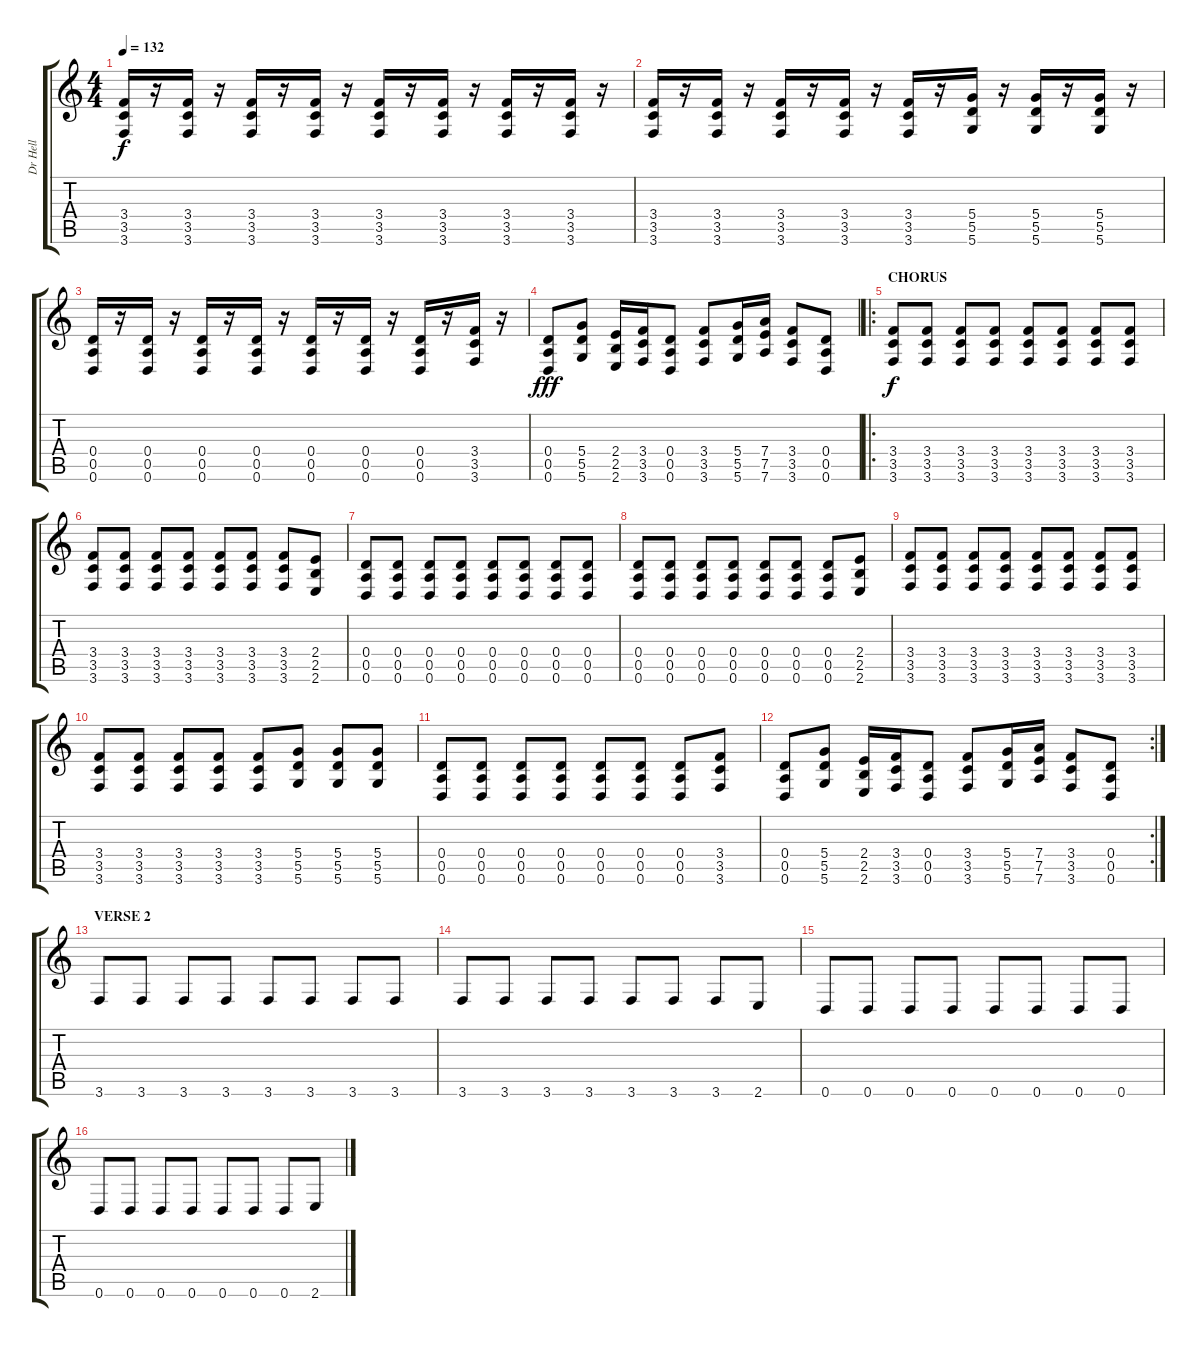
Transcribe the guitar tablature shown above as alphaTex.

\track ("Dr Hell" "Dr Hell") {instrument distortionguitar}
\staff {score tabs}
\tuning (E4 B3 G3 D3 A2 D2) {hide}
\ts (4 4)
\tempo 132
\clef g2
\ks c
(3.4 3.5 3.6).16{dy f} r.16 (3.4 3.5 3.6).16 r.16 (3.4 3.5 3.6).16 r.16 (3.4 3.5 3.6).16 r.16 (3.4 3.5 3.6).16 r.16 (3.4 3.5 3.6).16 r.16 (3.4 3.5 3.6).16 r.16 (3.4 3.5 3.6).16 r.16 |
(3.4 3.5 3.6).16 r.16 (3.4 3.5 3.6).16 r.16 (3.4 3.5 3.6).16 r.16 (3.4 3.5 3.6).16 r.16 (3.4 3.5 3.6).16 r.16 (5.4 5.5 5.6).16 r.16 (5.4 5.5 5.6).16 r.16 (5.4 5.5 5.6).16 r.16 |
(0.4 0.5 0.6).16 r.16 (0.4 0.5 0.6).16 r.16 (0.4 0.5 0.6).16 r.16 (0.4 0.5 0.6).16 r.16 (0.4 0.5 0.6).16 r.16 (0.4 0.5 0.6).16 r.16 (0.4 0.5 0.6).16 r.16 (3.4 3.5 3.6).16 r.16 |
(0.4 0.5 0.6).8{dy fff} (5.4 5.5 5.6).8 (2.4 2.5 2.6).16 (3.4 3.5 3.6).16 (0.4 0.5 0.6).8 (3.4 3.5 3.6).8 (5.4 5.5 5.6).16 (7.4 7.5 7.6).16 (3.4 3.5 3.6).8 (0.4 0.5 0.6).8 |
\ro
\section ("" "CHORUS")
(3.4 3.5 3.6).8{dy f volume 12 instrument distortionguitar} (3.4 3.5 3.6).8 (3.4 3.5 3.6).8 (3.4 3.5 3.6).8 (3.4 3.5 3.6).8 (3.4 3.5 3.6).8 (3.4 3.5 3.6).8 (3.4 3.5 3.6).8 |
(3.4 3.5 3.6).8 (3.4 3.5 3.6).8 (3.4 3.5 3.6).8 (3.4 3.5 3.6).8 (3.4 3.5 3.6).8 (3.4 3.5 3.6).8 (3.4 3.5 3.6).8 (2.4 2.5 2.6).8 |
(0.4 0.5 0.6).8 (0.4 0.5 0.6).8 (0.4 0.5 0.6).8 (0.4 0.5 0.6).8 (0.4 0.5 0.6).8 (0.4 0.5 0.6).8 (0.4 0.5 0.6).8 (0.4 0.5 0.6).8 |
(0.4 0.5 0.6).8 (0.4 0.5 0.6).8 (0.4 0.5 0.6).8 (0.4 0.5 0.6).8 (0.4 0.5 0.6).8 (0.4 0.5 0.6).8 (0.4 0.5 0.6).8 (2.4 2.5 2.6).8 |
(3.4 3.5 3.6).8 (3.4 3.5 3.6).8 (3.4 3.5 3.6).8 (3.4 3.5 3.6).8 (3.4 3.5 3.6).8 (3.4 3.5 3.6).8 (3.4 3.5 3.6).8 (3.4 3.5 3.6).8 |
(3.4 3.5 3.6).8 (3.4 3.5 3.6).8 (3.4 3.5 3.6).8 (3.4 3.5 3.6).8 (3.4 3.5 3.6).8 (5.4 5.5 5.6).8 (5.4 5.5 5.6).8 (5.4 5.5 5.6).8 |
(0.4 0.5 0.6).8 (0.4 0.5 0.6).8 (0.4 0.5 0.6).8 (0.4 0.5 0.6).8 (0.4 0.5 0.6).8 (0.4 0.5 0.6).8 (0.4 0.5 0.6).8 (3.4 3.5 3.6).8 |
\rc 2
(0.4 0.5 0.6).8 (5.4 5.5 5.6).8 (2.4 2.5 2.6).16 (3.4 3.5 3.6).16 (0.4 0.5 0.6).8 (3.4 3.5 3.6).8 (5.4 5.5 5.6).16 (7.4 7.5 7.6).16 (3.4 3.5 3.6).8 (0.4 0.5 0.6).8 |
\section ("" "VERSE 2")
3.6.8{instrument electricguitarmuted} 3.6.8 3.6.8 3.6.8 3.6.8 3.6.8 3.6.8 3.6.8 |
3.6.8 3.6.8 3.6.8 3.6.8 3.6.8 3.6.8 3.6.8 2.6.8 |
0.6.8 0.6.8 0.6.8 0.6.8 0.6.8 0.6.8 0.6.8 0.6.8 |
0.6.8 0.6.8 0.6.8 0.6.8 0.6.8 0.6.8 0.6.8 2.6.8
